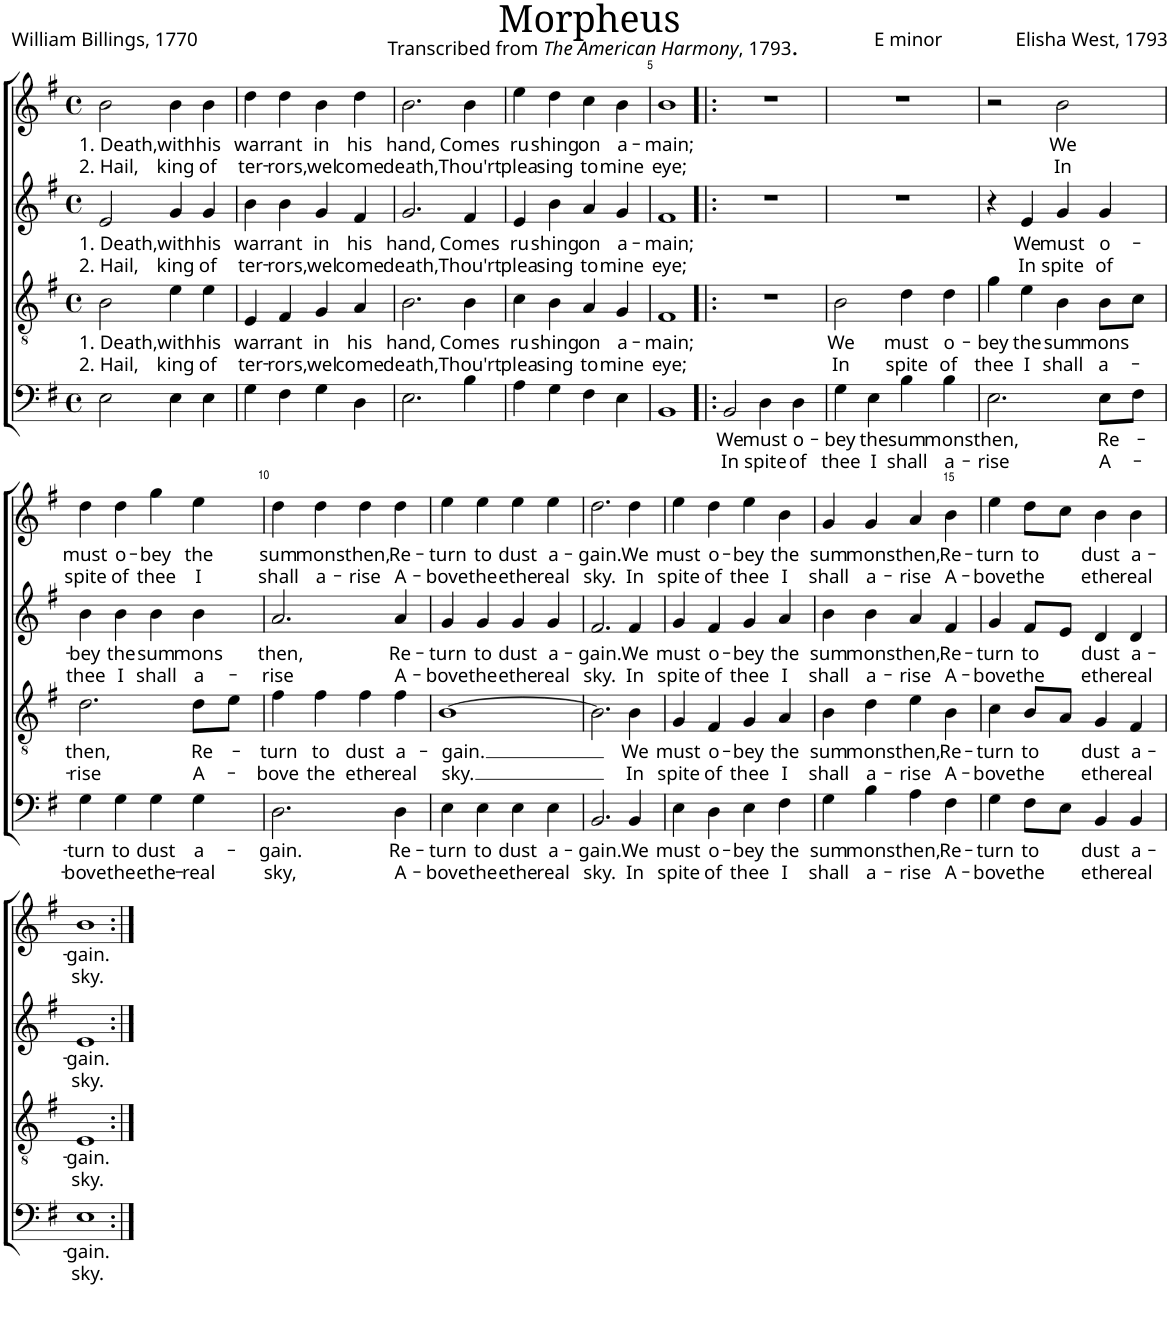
**kern	**text	**text	**kern	**text	**text	**kern	**text	**text	**kern	**text	**text
*part4	*part4	*part4	*part3	*part3	*part3	*part2	*part2	*part2	*part1	*part1	*part1
*staff4	*staff4	*staff4	*staff3	*staff3	*staff3	*staff2	*staff2	*staff2	*staff1	*staff1	*staff1
*I"Bass	*	*	*I"Tenor	*	*	*I"Voice	*	*	*I"Voice	*	*
*clefF4	*	*	*clefGv2	*	*	*clefG2	*	*	*clefG2	*	*
*k[f#]	*	*	*k[f#]	*	*	*k[f#]	*	*	*k[f#]	*	*
*M4/4	*	*	*M4/4	*	*	*M4/4	*	*	*M4/4	*	*
*met(c)	*	*	*met(c)	*	*	*met(c)	*	*	*met(c)	*	*
=1	=1	=1	=1	=1	=1	=1	=1	=1	=1	=1	=1
!	!	!	!	!LO:LY:b	!LO:LY:b	!	!LO:LY:b	!LO:LY:b	!	!LO:LY:b	!LO:LY:b
2E\	.	.	2B\	1. Death,	2. Hail,	2e/	1. Death,	2. Hail,	2b\	1. Death,	2. Hail,
!	!	!	!	!LO:LY:b	!LO:LY:b	!	!LO:LY:b	!LO:LY:b	!	!LO:LY:b	!LO:LY:b
4E\	.	.	4e\	with	king	4g/	with	king	4b\	with	king
!	!	!	!	!LO:LY:b	!LO:LY:b	!	!LO:LY:b	!LO:LY:b	!	!LO:LY:b	!LO:LY:b
4E\	.	.	4e\	his	of	4g/	his	of	4b\	his	of
=2	=2	=2	=2	=2	=2	=2	=2	=2	=2	=2	=2
!	!	!	!	!LO:LY:b	!LO:LY:b	!	!LO:LY:b	!LO:LY:b	!	!LO:LY:b	!LO:LY:b
4G\	.	.	4E/	war-	ter-	4b\	war-	ter-	4dd\	war-	ter-
!	!	!	!	!LO:LY:b	!LO:LY:b	!	!LO:LY:b	!LO:LY:b	!	!LO:LY:b	!LO:LY:b
4F#\	.	.	4F#/	-rant	-rors,	4b\	-rant	-rors,	4dd\	-rant	-rors,
!	!	!	!	!LO:LY:b	!LO:LY:b	!	!LO:LY:b	!LO:LY:b	!	!LO:LY:b	!LO:LY:b
4G\	.	.	4G/	in	wel-	4g/	in	wel-	4b\	in	wel-
!	!	!	!	!LO:LY:b	!LO:LY:b	!	!LO:LY:b	!LO:LY:b	!	!LO:LY:b	!LO:LY:b
4D\	.	.	4A/	his	-come	4f#/	his	-come	4dd\	his	-come
=3	=3	=3	=3	=3	=3	=3	=3	=3	=3	=3	=3
!	!	!	!	!LO:LY:b	!LO:LY:b	!	!LO:LY:b	!LO:LY:b	!	!LO:LY:b	!LO:LY:b
2.E\	.	.	2.B\	hand,	death,	2.g/	hand,	death,	2.b\	hand,	death,
!	!	!	!	!LO:LY:b	!LO:LY:b	!	!LO:LY:b	!LO:LY:b	!	!LO:LY:b	!LO:LY:b
4B\	.	.	4B\	Comes	Thou'rt	4f#/	Comes	Thou'rt	4b\	Comes	Thou'rt
=4	=4	=4	=4	=4	=4	=4	=4	=4	=4	=4	=4
!	!	!	!	!LO:LY:b	!LO:LY:b	!	!LO:LY:b	!LO:LY:b	!	!LO:LY:b	!LO:LY:b
4A\	.	.	4c\	ru-	plea-	4e/	ru-	plea-	4ee\	ru-	plea-
!	!	!	!	!LO:LY:b	!LO:LY:b	!	!LO:LY:b	!LO:LY:b	!	!LO:LY:b	!LO:LY:b
4G\	.	.	4B\	-shing	-sing	4b\	-shing	-sing	4dd\	-shing	-sing
!	!	!	!	!LO:LY:b	!LO:LY:b	!	!LO:LY:b	!LO:LY:b	!	!LO:LY:b	!LO:LY:b
4F#\	.	.	4A/	on	to	4a/	on	to	4cc\	on	to
!	!	!	!	!LO:LY:b	!LO:LY:b	!	!LO:LY:b	!LO:LY:b	!	!LO:LY:b	!LO:LY:b
4E\	.	.	4G/	a-	mine	4g/	a-	mine	4b\	a-	mine
=5	=5	=5	=5	=5	=5	=5	=5	=5	=5	=5	=5
!	!	!	!	!LO:LY:b	!LO:LY:b	!	!LO:LY:b	!LO:LY:b	!	!LO:LY:b	!LO:LY:b
1BB	.	.	1F#	-main;	eye;	1f#	-main;	eye;	1b	-main;	eye;
=6!|:	=6!|:	=6!|:	=6!|:	=6!|:	=6!|:	=6!|:	=6!|:	=6!|:	=6!|:	=6!|:	=6!|:
!	!LO:LY:b	!LO:LY:b	!	!	!	!	!	!	!	!	!
2BB/	We	In	1r	.	.	1r	.	.	1r	.	.
!	!LO:LY:b	!LO:LY:b	!	!	!	!	!	!	!	!	!
4D\	must	spite	.	.	.	.	.	.	.	.	.
!	!LO:LY:b	!LO:LY:b	!	!	!	!	!	!	!	!	!
4D\	o-	of	.	.	.	.	.	.	.	.	.
=7	=7	=7	=7	=7	=7	=7	=7	=7	=7	=7	=7
!	!LO:LY:b	!LO:LY:b	!	!LO:LY:b	!LO:LY:b	!	!	!	!	!	!
4G\	-bey	thee	2B\	We	In	1r	.	.	1r	.	.
!	!LO:LY:b	!LO:LY:b	!	!	!	!	!	!	!	!	!
4E\	the	I	.	.	.	.	.	.	.	.	.
!	!LO:LY:b	!LO:LY:b	!	!LO:LY:b	!LO:LY:b	!	!	!	!	!	!
4B\	sum-	shall	4d\	must	spite	.	.	.	.	.	.
!	!LO:LY:b	!LO:LY:b	!	!LO:LY:b	!LO:LY:b	!	!	!	!	!	!
4B\	-mons	a-	4d\	o-	of	.	.	.	.	.	.
=8	=8	=8	=8	=8	=8	=8	=8	=8	=8	=8	=8
!	!LO:LY:b	!LO:LY:b	!	!LO:LY:b	!LO:LY:b	!	!	!	!	!	!
2.E\	then,	-rise	4g\	-bey	thee	4r	.	.	2r	.	.
!	!	!	!	!LO:LY:b	!LO:LY:b	!	!LO:LY:b	!LO:LY:b	!	!	!
.	.	.	4e\	the	I	4e/	We	In	.	.	.
!	!	!	!	!LO:LY:b	!LO:LY:b	!	!LO:LY:b	!LO:LY:b	!	!LO:LY:b	!LO:LY:b
.	.	.	4B\	sum-	shall	4g/	must	spite	2b\	We	In
!	!LO:LY:b	!LO:LY:b	!	!LO:LY:b	!LO:LY:b	!	!LO:LY:b	!LO:LY:b	!	!	!
8E\L	Re-	A-	8B\L	-mons	a-	4g/	o-	of	.	.	.
8F#\J	.	.	8c\J	.	.	.	.	.	.	.	.
!!LO:LB:g=z
=9	=9	=9	=9	=9	=9	=9	=9	=9	=9	=9	=9
!	!LO:LY:b	!LO:LY:b	!	!LO:LY:b	!LO:LY:b	!	!LO:LY:b	!LO:LY:b	!	!LO:LY:b	!LO:LY:b
4G\	-turn	-bove	2.d\	then,	-rise	4b\	-bey	thee	4dd\	must	spite
!	!LO:LY:b	!LO:LY:b	!	!	!	!	!LO:LY:b	!LO:LY:b	!	!LO:LY:b	!LO:LY:b
4G\	to	the	.	.	.	4b\	the	I	4dd\	o-	of
!	!LO:LY:b	!LO:LY:b	!	!	!	!	!LO:LY:b	!LO:LY:b	!	!LO:LY:b	!LO:LY:b
4G\	dust	ethe-	.	.	.	4b\	sum-	shall	4gg\	-bey	thee
!	!LO:LY:b	!LO:LY:b	!	!LO:LY:b	!LO:LY:b	!	!LO:LY:b	!LO:LY:b	!	!LO:LY:b	!LO:LY:b
4G\	a-	-real	8d\L	Re-	A-	4b\	-mons	a-	4ee\	the	I
.	.	.	8e\J	.	.	.	.	.	.	.	.
=10	=10	=10	=10	=10	=10	=10	=10	=10	=10	=10	=10
!	!LO:LY:b	!LO:LY:b	!	!LO:LY:b	!LO:LY:b	!	!LO:LY:b	!LO:LY:b	!	!LO:LY:b	!LO:LY:b
2.D\	-gain.	sky,	4f#\	-turn	-bove	2.a/	then,	-rise	4dd\	sum-	shall
!	!	!	!	!LO:LY:b	!LO:LY:b	!	!	!	!	!LO:LY:b	!LO:LY:b
.	.	.	4f#\	to	the	.	.	.	4dd\	-mons	a-
!	!	!	!	!LO:LY:b	!LO:LY:b	!	!	!	!	!LO:LY:b	!LO:LY:b
.	.	.	4f#\	dust	ethe-	.	.	.	4dd\	then,	-rise
!	!LO:LY:b	!LO:LY:b	!	!LO:LY:b	!LO:LY:b	!	!LO:LY:b	!LO:LY:b	!	!LO:LY:b	!LO:LY:b
4D\	Re-	A-	4f#\	a-	-real	4a/	Re-	A-	4dd\	Re-	A-
=11	=11	=11	=11	=11	=11	=11	=11	=11	=11	=11	=11
!	!LO:LY:b	!LO:LY:b	!	!LO:LY:b	!LO:LY:b	!	!LO:LY:b	!LO:LY:b	!	!LO:LY:b	!LO:LY:b
4E\	-turn	-bove	[1B	-gain.	sky.	4g/	-turn	-bove	4ee\	-turn	-bove
!	!LO:LY:b	!LO:LY:b	!	!	!	!	!LO:LY:b	!LO:LY:b	!	!LO:LY:b	!LO:LY:b
4E\	to	the	.	.	.	4g/	to	the	4ee\	to	the
!	!LO:LY:b	!LO:LY:b	!	!	!	!	!LO:LY:b	!LO:LY:b	!	!LO:LY:b	!LO:LY:b
4E\	dust	ethe-	.	.	.	4g/	dust	ethe-	4ee\	dust	ethe-
!	!LO:LY:b	!LO:LY:b	!	!	!	!	!LO:LY:b	!LO:LY:b	!	!LO:LY:b	!LO:LY:b
4E\	a-	-real	.	.	.	4g/	a-	-real	4ee\	a-	-real
=12	=12	=12	=12	=12	=12	=12	=12	=12	=12	=12	=12
!	!LO:LY:b	!LO:LY:b	!	!	!	!	!LO:LY:b	!LO:LY:b	!	!LO:LY:b	!LO:LY:b
2.BB/	-gain.	sky.	2.B\]	.	.	2.f#/	-gain.	sky.	2.dd\	-gain.	sky.
!	!LO:LY:b	!LO:LY:b	!	!LO:LY:b	!LO:LY:b	!	!LO:LY:b	!LO:LY:b	!	!LO:LY:b	!LO:LY:b
4BB/	We	In	4B\	We	In	4f#/	We	In	4dd\	We	In
=13	=13	=13	=13	=13	=13	=13	=13	=13	=13	=13	=13
!	!LO:LY:b	!LO:LY:b	!	!LO:LY:b	!LO:LY:b	!	!LO:LY:b	!LO:LY:b	!	!LO:LY:b	!LO:LY:b
4E\	must	spite	4G/	must	spite	4g/	must	spite	4ee\	must	spite
!	!LO:LY:b	!LO:LY:b	!	!LO:LY:b	!LO:LY:b	!	!LO:LY:b	!LO:LY:b	!	!LO:LY:b	!LO:LY:b
4D\	o-	of	4F#/	o-	of	4f#/	o-	of	4dd\	o-	of
!	!LO:LY:b	!LO:LY:b	!	!LO:LY:b	!LO:LY:b	!	!LO:LY:b	!LO:LY:b	!	!LO:LY:b	!LO:LY:b
4E\	-bey	thee	4G/	-bey	thee	4g/	-bey	thee	4ee\	-bey	thee
!	!LO:LY:b	!LO:LY:b	!	!LO:LY:b	!LO:LY:b	!	!LO:LY:b	!LO:LY:b	!	!LO:LY:b	!LO:LY:b
4F#\	the	I	4A/	the	I	4a/	the	I	4b\	the	I
=14	=14	=14	=14	=14	=14	=14	=14	=14	=14	=14	=14
!	!LO:LY:b	!LO:LY:b	!	!LO:LY:b	!LO:LY:b	!	!LO:LY:b	!LO:LY:b	!	!LO:LY:b	!LO:LY:b
4G\	sum-	shall	4B\	sum-	shall	4b\	sum-	shall	4g/	sum-	shall
!	!LO:LY:b	!LO:LY:b	!	!LO:LY:b	!LO:LY:b	!	!LO:LY:b	!LO:LY:b	!	!LO:LY:b	!LO:LY:b
4B\	-mons	a-	4d\	-mons	a-	4b\	-mons	a-	4g/	-mons	a-
!	!LO:LY:b	!LO:LY:b	!	!LO:LY:b	!LO:LY:b	!	!LO:LY:b	!LO:LY:b	!	!LO:LY:b	!LO:LY:b
4A\	then,	-rise	4e\	then,	-rise	4a/	then,	-rise	4a/	then,	-rise
!	!LO:LY:b	!LO:LY:b	!	!LO:LY:b	!LO:LY:b	!	!LO:LY:b	!LO:LY:b	!	!LO:LY:b	!LO:LY:b
4F#\	Re-	A-	4B\	Re-	A-	4f#/	Re-	A-	4b\	Re-	A-
=15	=15	=15	=15	=15	=15	=15	=15	=15	=15	=15	=15
!	!LO:LY:b	!LO:LY:b	!	!LO:LY:b	!LO:LY:b	!	!LO:LY:b	!LO:LY:b	!	!LO:LY:b	!LO:LY:b
4G\	-turn	-bove	4c\	-turn	-bove	4g/	-turn	-bove	4ee\	-turn	-bove
!	!LO:LY:b	!LO:LY:b	!	!LO:LY:b	!LO:LY:b	!	!LO:LY:b	!LO:LY:b	!	!LO:LY:b	!LO:LY:b
8F#\L	to	the	8B/L	to	the	8f#/L	to	the	8dd\L	to	the
8E\J	.	.	8A/J	.	.	8e/J	.	.	8cc\J	.	.
!	!LO:LY:b	!LO:LY:b	!	!LO:LY:b	!LO:LY:b	!	!LO:LY:b	!LO:LY:b	!	!LO:LY:b	!LO:LY:b
4BB/	dust	ethe-	4G/	dust	ethe-	4d/	dust	-ethe-	4b\	dust	-ethe-
!	!LO:LY:b	!LO:LY:b	!	!LO:LY:b	!LO:LY:b	!	!LO:LY:b	!LO:LY:b	!	!LO:LY:b	!LO:LY:b
4BB/	a-	-real	4F#/	a-	-real	4d/	a-	-real	4b\	a-	-real
!!LO:LB:g=z
=16	=16	=16	=16	=16	=16	=16	=16	=16	=16	=16	=16
!	!LO:LY:b	!LO:LY:b	!	!LO:LY:b	!LO:LY:b	!	!LO:LY:b	!LO:LY:b	!	!LO:LY:b	!LO:LY:b
1E	-gain.	sky.	1E	-gain.	sky.	1e	-gain.	sky.	1b	-gain.	sky.
=:|!	=:|!	=:|!	=:|!	=:|!	=:|!	=:|!	=:|!	=:|!	=:|!	=:|!	=:|!
*-	*-	*-	*-	*-	*-	*-	*-	*-	*-	*-	*-
